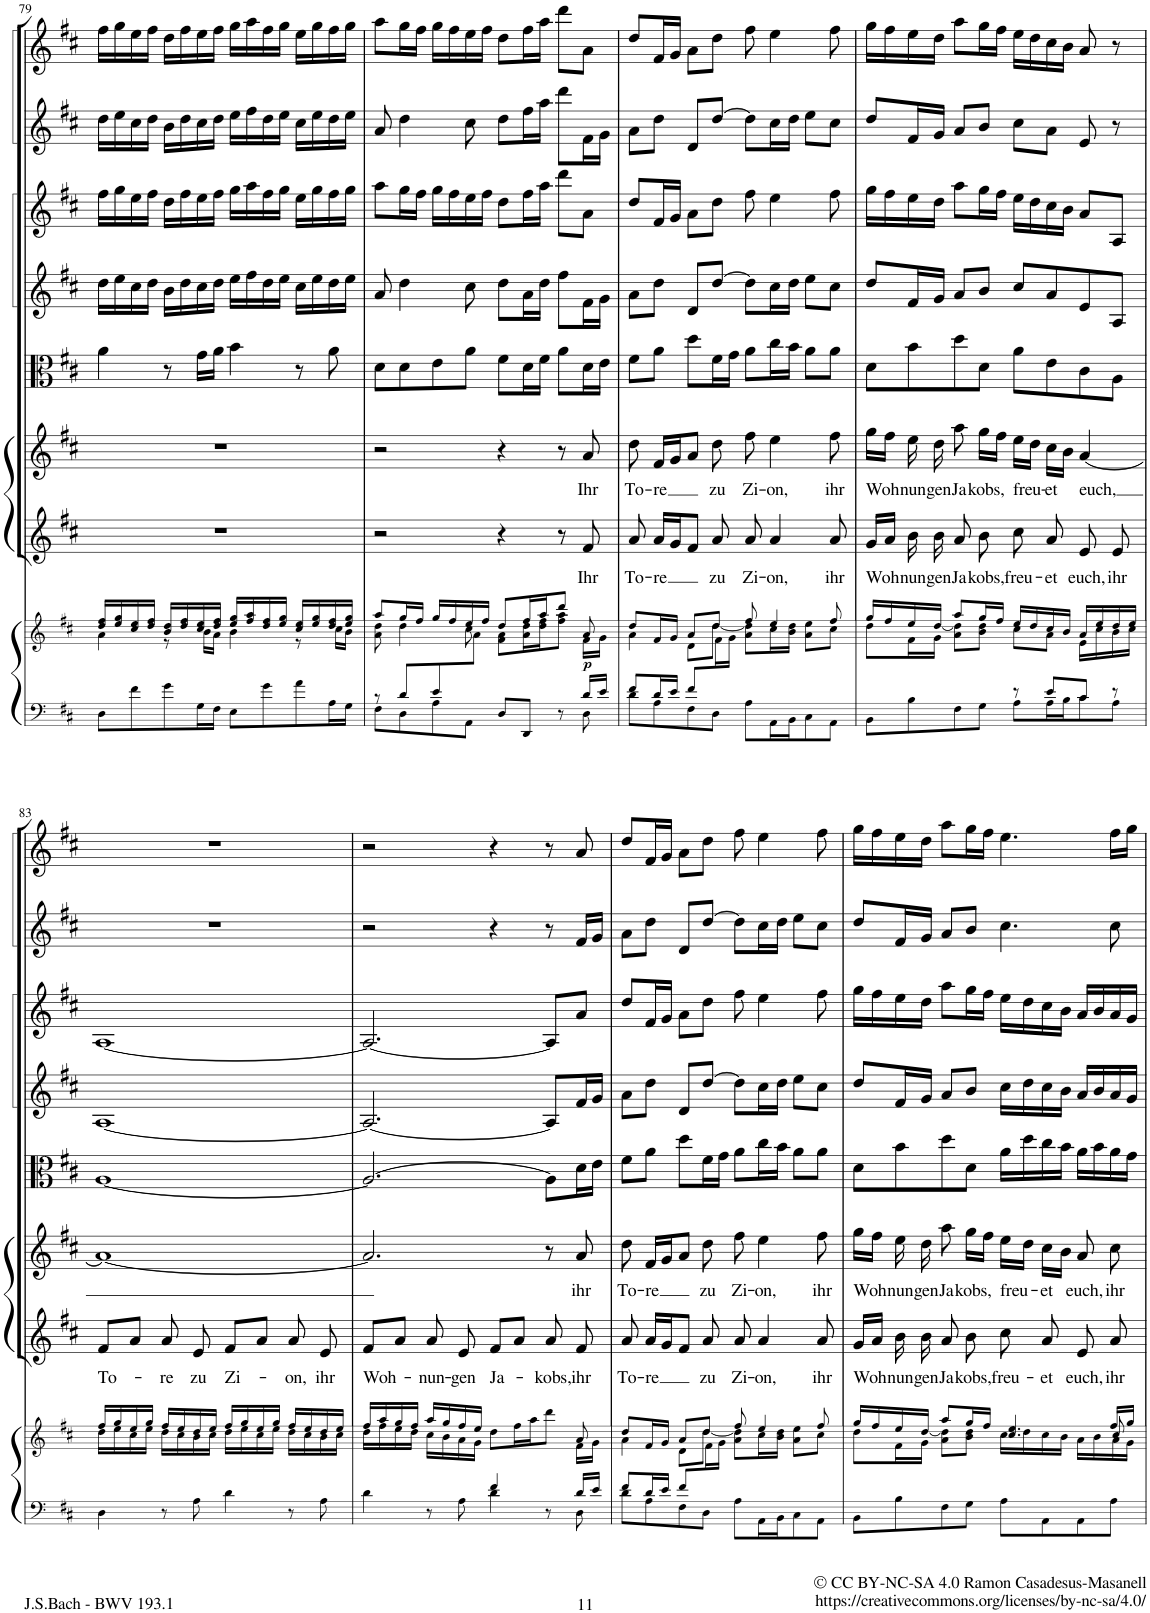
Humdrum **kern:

**kern	**kern	**dynam	**kern	**text	**kern	**text	**kern	**kern	**kern	**kern	**kern
*part8	*part8	*part8	*part7	*part7	*part6	*part6	*part5	*part4	*part3	*part2	*part1
*staff9	*staff8	*staff8/9	*staff7	*staff7	*staff6	*staff6	*staff5	*staff4	*staff3	*staff2	*staff1
*I"Piano reduction	*	*	*I"Alto	*	*I"Soprano	*	*I"Viola	*I"Violino II	*I"Violino I	*I"Oboe II	*I"Oboe I
*I'Pno	*	*	*	*	*	*	*I'Vla	*I'Vln	*I'Vln	*I'Ob	*I'Ob
!!LO:PB:g=z
*clefF4	*clefG2	*	*clefG2	*	*clefG2	*	*clefC3	*clefG2	*clefG2	*clefG2	*clefG2
*k[f#c#]	*k[f#c#]	*	*k[f#c#]	*	*k[f#c#]	*	*k[f#c#]	*k[f#c#]	*k[f#c#]	*k[f#c#]	*k[f#c#]
*M4/4	*M4/4	*	*M4/4	*	*M4/4	*	*M4/4	*M4/4	*M4/4	*M4/4	*M4/4
*met(c)	*met(c)	*	*met(c)	*	*met(c)	*	*met(c)	*met(c)	*met(c)	*met(c)	*met(c)
=79	=79	=79	=79	=79	=79	=79	=79	=79	=79	=79	=79
*	*^	*	*	*	*	*	*	*	*	*	*
8D\L	16dd/ 16ff#/LL	4a\	.	1r	.	1r	.	4a\	16dd\LL	16ff#\LL	16dd\LL	16ff#\LL
.	16ee/ 16gg/	.	.	.	.	.	.	.	16ee\	16gg\	16ee\	16gg\
8f#\	16cc#/ 16ee/	.	.	.	.	.	.	.	16cc#\	16ee\	16cc#\	16ee\
.	16dd/ 16ff#/JJ	.	.	.	.	.	.	.	16dd\JJ	16ff#\JJ	16dd\JJ	16ff#\JJ
8g\	16b/ 16dd/LL	8r	.	.	.	.	.	8r	16b\LL	16dd\LL	16b\LL	16dd\LL
.	16dd/ 16ff#/	.	.	.	.	.	.	.	16dd\	16ff#\	16dd\	16ff#\
16G\L	16cc#/ 16ee/	16b\LL	.	.	.	.	.	16g\LL	16cc#\	16ee\	16cc#\	16ee\
16F#\JJ	16dd/ 16ff#/JJ	16a\JJ	.	.	.	.	.	16a\JJ	16dd\JJ	16ff#\JJ	16dd\JJ	16ff#\JJ
8E\L	16ee/ 16gg/LL	4b\	.	.	.	.	.	4b\	16ee\LL	16gg\LL	16ee\LL	16gg\LL
.	16ff#/ 16aa/	.	.	.	.	.	.	.	16ff#\	16aa\	16ff#\	16aa\
8g\	16dd/ 16ff#/	.	.	.	.	.	.	.	16dd\	16ff#\	16dd\	16ff#\
.	16ee/ 16gg/JJ	.	.	.	.	.	.	.	16ee\JJ	16gg\JJ	16ee\JJ	16gg\JJ
8a\	16cc#/ 16ee/LL	8r	.	.	.	.	.	8r	16cc#\LL	16ee\LL	16cc#\LL	16ee\LL
.	16ee/ 16gg/	.	.	.	.	.	.	.	16ee\	16gg\	16ee\	16gg\
16A\L	16dd/ 16ff#/	16cc#\LL	.	.	.	.	.	8a\	16dd\	16ff#\	16dd\	16ff#\
16G\JJ	16ee/ 16gg/JJ	16b\JJ	.	.	.	.	.	.	16ee\JJ	16gg\JJ	16ee\JJ	16gg\JJ
=80	=80	=80	=80	=80	=80	=80	=80	=80	=80	=80	=80	=80
*^	*	*^	*	*	*	*	*	*	*	*	*	*
8r	8F#\L	8aa/L	8a\ 8dd\	4.ryy	.	2r	.	2r	.	8d\L	8a/	8aa\L	8a/	8aa\L
8d/L	8D\	16gg/L	4dd\	.	.	.	.	.	.	8d\	4dd\	16gg\L	4dd\	16gg\L
.	.	16ff#/JJ	.	.	.	.	.	.	.	.	.	16ff#\JJ	.	16ff#\JJ
8e/	8A\	16gg/LL	.	.	.	.	.	.	.	8e\	.	16gg\LL	.	16gg\LL
.	.	16ff#/	.	.	.	.	.	.	.	.	.	16ff#\	.	16ff#\
8ryy	8AA\J	16ee/	8cc#\	8a\J	.	.	.	.	.	8a\J	8cc#\	16ee\	8cc#\	16ee\
.	.	16ff#/JJ	.	.	.	.	.	.	.	.	.	16ff#\JJ	.	16ff#\JJ
4ryy	8D/L	8dd/L	8f#\ 8a\L	2ryy	.	4r	.	4r	.	8f#\L	8dd\L	8dd\L	8dd\L	8dd\L
.	8DD/J	16ff#/L	16a\ 16dd\L	.	.	.	.	.	.	16d\L	16a\L	16ff#\L	16ff#\L	16ff#\L
.	.	16aa/J	16dd\ 16ff#\J	.	.	.	.	.	.	16f#\JJ	16dd\JJ	16aa\JJ	16aa\JJ	16aa\JJ
8r	8ryy	8ddd/J	8ff#\ 8aa\J	.	.	8r	.	8r	.	8a\L	8ff#\L	8ddd\L	8ddd\L	8ddd\L
!	!	!	!	!	!LO:DY:b	!	!LO:LY:b	!	!LO:LY:b	!	!	!	!	!
16d/LL	8D\	8a/	16f#\LL	.	p	8f#/	Ihr	8a/	Ihr	16d\L	16f#\L	8a\J	16f#\L	8a\J
16e/JJ	.	.	16g\JJ	.	.	.	.	.	.	16e\JJ	16g\JJ	.	16g\JJ	.
=81	=81	=81	=81	=81	=81	=81	=81	=81	=81	=81	=81	=81	=81	=81
!	!	!	!	!	!	!	!LO:LY:b	!	!LO:LY:b	!	!	!	!	!
8f#/L	8d\L	8dd/L	4a\	4.ryy	.	8a/	To-	8dd\	To-	8f#\L	8a\L	8dd/L	8a\L	8dd/L
!	!	!	!	!	!	!	!LO:LY:b	!	!LO:LY:b	!	!	!	!	!
16d/L	8A\	16f#/L	.	.	.	16a/LL	-re	16f#/LL	-re	8a\J	8dd\J	16f#/L	8dd\J	16f#/L
16e/JJ	.	16g/JJ	.	.	.	16g/J	.	16g/J	.	.	.	16g/JJ	.	16g/JJ
8f#/L	8F#\	8a/L	8d\L	.	.	8f#/J	.	8a/J	.	8dd\L	8d/L	8a\L	8d/L	8a\L
!	!	!	!	!	!	!	!LO:LY:b	!	!LO:LY:b	!	!	!	!	!
8ryy	8D\J	8dd/J	[8dd\J	16f#\L	.	8a/	zu	8dd\	zu	16f#\L	[8dd/J	8dd\J	[8dd/J	8dd\J
.	.	.	.	16g\JJ	.	.	.	.	.	16g\JJ	.	.	.	.
!	!	!	!	!	!	!	!LO:LY:b	!	!LO:LY:b	!	!	!	!	!
8A\L	2ryy	8ff#/	8a\ 8dd\]L	2ryy	.	8a/	Zi-	8ff#\	Zi-	8a\L	8dd\L]	8ff#\	8dd\L]	8ff#\
!	!	!	!	!	!	!	!LO:LY:b	!	!LO:LY:b	!	!	!	!	!
16AA\L	.	4ee/	16cc#\L	.	.	4a/	-on,	4ee\	-on,	16cc#\L	16cc#\L	4ee\	16cc#\L	4ee\
16BB\J	.	.	16b\ 16dd\JJ	.	.	.	.	.	.	16b\JJ	16dd\JJ	.	16dd\JJ	.
8C#\	.	.	8a\ 8ee\L	.	.	.	.	.	.	8a\L	8ee\L	.	8ee\L	.
!	!	!	!	!	!	!	!LO:LY:b	!	!LO:LY:b	!	!	!	!	!
8AA\J	.	8ff#/	8cc#\J	.	.	8a/	ihr	8ff#\	ihr	8a\J	8cc#\J	8ff#\	8cc#\J	8ff#\
*	*	*	*v	*v	*	*	*	*	*	*	*	*	*	*
=82	=82	=82	=82	=82	=82	=82	=82	=82	=82	=82	=82	=82	=82
!	!	!	!	!	!	!LO:LY:b	!	!LO:LY:b	!	!	!	!	!
2ryy	8BB\L	16gg/LL	8dd\L	.	16g/LL	Woh-	16gg\LL	Woh-	8d\L	8dd/L	16gg\LL	8dd/L	16gg\LL
.	.	16ff#/	.	.	16a/JJ	.	16ff#\JJ	.	.	.	16ff#\	.	16ff#\
!	!	!	!	!	!	!LO:LY:b	!	!LO:LY:b	!	!	!	!	!
.	8B\	16ee/	16f#\L	.	16b\	-nun-	16ee\	-nun-	8b\	16f#/L	16ee\	16f#/L	16ee\
!	!	!	!	!	!	!LO:LY:b	!	!LO:LY:b	!	!	!	!	!
.	.	[<16dd/JJ	16g\JJ	.	16b\	-gen	16dd\	-gen	.	16g/JJ	16dd\JJ	16g/JJ	16dd\JJ
!	!	!	!	!	!	!LO:LY:b	!	!LO:LY:b	!	!	!	!	!
.	8F#\	8aa/L	8a\ 8dd\]L	.	8a/	Ja-	8aa\	Ja-	8dd\	8a/L	8aa\L	8a/L	8aa\L
!	!	!	!	!	!	!LO:LY:b	!	!LO:LY:b	!	!	!	!	!
.	8G\J	16gg/L	8b\ 8dd\J	.	8b\	-kobs,	16gg\LL	-kobs,	8d\J	8b/J	16gg\L	8b/J	16gg\L
.	.	16ff#/JJ	.	.	.	.	16ff#\JJ	.	.	.	16ff#\JJ	.	16ff#\JJ
!	!	!	!	!	!	!LO:LY:b	!	!LO:LY:b	!	!	!	!	!
8r	8A\L	16ee/LL	8cc#\L	.	8cc#\	freu-	16ee\LL	freu-	8a\L	8cc#/L	16ee\LL	8cc#\L	16ee\LL
.	.	16dd/	.	.	.	.	16dd\JJ	.	.	.	16dd\	.	16dd\
!	!	!	!	!	!	!LO:LY:b	!	!LO:LY:b	!	!	!	!	!
8e/L	16A\L	16cc#/	8a\J	.	8a/	-et	16cc#\LL	-et	8e\	8a/	16cc#\	8a\J	16cc#\
.	16B\J	16b/JJ	.	.	.	.	16b\JJ	.	.	.	16b\JJ	.	16b\JJ
!	!	!	!	!	!	!LO:LY:b	!	!LO:LY:b	!	!	!	!	!
8c#/J	8c#\	16a/LL	16e\LL	.	8e/	euch,	[4a/	euch,	8c#\	8e/	8a/L	8e/	8a/
.	.	16ee/	16cc#\	.	.	.	.	.	.	.	.	.	.
!	!	!	!	!	!	!LO:LY:b	!	!	!	!	!	!	!
8r	8A\J	16dd/	16b\	.	8e/	ihr	.	.	8A\J	8A/J	8A/J	8r	8r
.	.	16ee/JJ	16cc#\JJ	.	.	.	.	.	.	.	.	.	.
*v	*v	*	*	*	*	*	*	*	*	*	*	*	*
!!LO:LB:g=z
=83	=83	=83	=83	=83	=83	=83	=83	=83	=83	=83	=83	=83
!	!	!	!	!	!LO:LY:b	!	!	!	!	!	!	!
4D\	16ff#/LL	16dd\LL	.	8f#/L	To-	1a_	.	[1A	[1A	[1A	1r	1r
.	16gg/	16ee\	.	.	.	.	.	.	.	.	.	.
.	16ee/	16cc#\	.	8a/J	.	.	.	.	.	.	.	.
.	16gg/JJ	16ee\JJ	.	.	.	.	.	.	.	.	.	.
!	!	!	!	!	!LO:LY:b	!	!	!	!	!	!	!
8r	16ff#/LL	16dd\LL	.	8a/	-re	.	.	.	.	.	.	.
.	16ee/	16cc#\	.	.	.	.	.	.	.	.	.	.
!	!	!	!	!	!LO:LY:b	!	!	!	!	!	!	!
8A\	16dd/	16b\	.	8e/	zu	.	.	.	.	.	.	.
.	16ee/JJ	16cc#\JJ	.	.	.	.	.	.	.	.	.	.
!	!	!	!	!	!LO:LY:b	!	!	!	!	!	!	!
4d\	16ff#/LL	16dd\LL	.	8f#/L	Zi-	.	.	.	.	.	.	.
.	16gg/	16ee\	.	.	.	.	.	.	.	.	.	.
.	16ee/	16cc#\	.	8a/J	.	.	.	.	.	.	.	.
.	16gg/JJ	16ee\JJ	.	.	.	.	.	.	.	.	.	.
!	!	!	!	!	!LO:LY:b	!	!	!	!	!	!	!
8r	16ff#/LL	16dd\LL	.	8a/	-on,	.	.	.	.	.	.	.
.	16ee/	16cc#\	.	.	.	.	.	.	.	.	.	.
!	!	!	!	!	!LO:LY:b	!	!	!	!	!	!	!
8A\	16dd/	16b\	.	8e/	ihr	.	.	.	.	.	.	.
.	16ee/JJ	16cc#\JJ	.	.	.	.	.	.	.	.	.	.
=84	=84	=84	=84	=84	=84	=84	=84	=84	=84	=84	=84	=84
*^	*	*	*	*	*	*	*	*	*	*	*	*
!	!	!	!	!	!	!LO:LY:b	!	!	!	!	!	!	!
4ryy	4d\	16ff#/LL	16dd\LL	.	8f#/L	Woh-	2.a/]	.	2.A/_	2.A/_	2.A/_	2r	2r
.	.	16aa/	16ff#\	.	.	.	.	.	.	.	.	.	.
.	.	16gg/	16ee\	.	8a/J	.	.	.	.	.	.	.	.
.	.	16ff#/JJ	16dd\JJ	.	.	.	.	.	.	.	.	.	.
!	!	!	!	!	!	!LO:LY:b	!	!	!	!	!	!	!
8r	8ryy	16aa/LL	16cc#\LL	.	8a/	-nun-	.	.	.	.	.	.	.
.	.	16gg/	16b\	.	.	.	.	.	.	.	.	.	.
!	!	!	!	!	!	!LO:LY:b	!	!	!	!	!	!	!
8ryy	8A\	16ff#/	16a\	.	8e/	-gen	.	.	.	.	.	.	.
.	.	16ee/JJ	16g\JJ	.	.	.	.	.	.	.	.	.	.
!	!	!	!	!	!	!LO:LY:b	!	!	!	!	!	!	!
4f#/	4d\	4ryy	8dd\L	.	8f#/L	Ja-	.	.	.	.	.	4r	4r
.	.	.	16ff#\L	.	8a/J	.	.	.	.	.	.	.	.
.	.	.	16aa\J	.	.	.	.	.	.	.	.	.	.
!	!	!	!	!	!	!LO:LY:b	!	!	!	!	!	!	!
8r	8ryy	8ryy	8ddd\J	.	8a/	-kobs,	8r	.	8A\L]	8A/L]	8A/L]	8r	8r
!	!	!	!	!	!	!LO:LY:b	!	!LO:LY:b	!	!	!	!	!
16d/LL	8D\	8a/	16f#\LL	.	8f#/	ihr	8a/	ihr	16d\L	16f#/L	8a/J	16f#/LL	8a/
16e/JJ	.	.	16g\JJ	.	.	.	.	.	16e\JJ	16g/JJ	.	16g/JJ	.
=85	=85	=85	=85	=85	=85	=85	=85	=85	=85	=85	=85	=85	=85
*	*	*	*^	*	*	*	*	*	*	*	*	*	*
!	!	!	!	!	!	!	!LO:LY:b	!	!LO:LY:b	!	!	!	!	!
8f#/L	8d\L	8dd/L	4a\	4.ryy	.	8a/	To-	8dd\	To-	8f#\L	8a\L	8dd/L	8a\L	8dd/L
!	!	!	!	!	!	!	!LO:LY:b	!	!LO:LY:b	!	!	!	!	!
16d/L	8A\	16f#/L	.	.	.	16a/LL	-re	16f#/LL	-re	8a\J	8dd\J	16f#/L	8dd\J	16f#/L
16e/JJ	.	16g/JJ	.	.	.	16g/J	.	16g/J	.	.	.	16g/JJ	.	16g/JJ
8f#/L	8F#\	8a/L	8d\L	.	.	8f#/J	.	8a/J	.	8dd\L	8d/L	8a\L	8d/L	8a\L
!	!	!	!	!	!	!	!LO:LY:b	!	!LO:LY:b	!	!	!	!	!
8ryy	8D\J	8dd/J	[8dd\J	16f#\L	.	8a/	zu	8dd\	zu	16f#\L	[8dd/J	8dd\J	[8dd/J	8dd\J
.	.	.	.	16g\JJ	.	.	.	.	.	16g\JJ	.	.	.	.
!	!	!	!	!	!	!	!LO:LY:b	!	!LO:LY:b	!	!	!	!	!
8A\L	2ryy	8ff#/	8a\ 8dd\]L	2ryy	.	8a/	Zi-	8ff#\	Zi-	8a\L	8dd\L]	8ff#\	8dd\L]	8ff#\
!	!	!	!	!	!	!	!LO:LY:b	!	!LO:LY:b	!	!	!	!	!
16AA\L	.	4ee/	16cc#\L	.	.	4a/	-on,	4ee\	-on,	16cc#\L	16cc#\L	4ee\	16cc#\L	4ee\
16BB\J	.	.	16b\ 16dd\JJ	.	.	.	.	.	.	16b\JJ	16dd\JJ	.	16dd\JJ	.
8C#\	.	.	8a\ 8ee\L	.	.	.	.	.	.	8a\L	8ee\L	.	8ee\L	.
!	!	!	!	!	!	!	!LO:LY:b	!	!LO:LY:b	!	!	!	!	!
8AA\J	.	8ff#/	8cc#\J	.	.	8a/	ihr	8ff#\	ihr	8a\J	8cc#\J	8ff#\	8cc#\J	8ff#\
*v	*v	*	*	*	*	*	*	*	*	*	*	*	*	*
=86	=86	=86	=86	=86	=86	=86	=86	=86	=86	=86	=86	=86	=86
!	!	!	!	!	!	!LO:LY:b	!	!LO:LY:b	!	!	!	!	!
8BB\L	16gg/LL	8dd\L	2ryy	.	16g/LL	Woh-	16gg\LL	Woh-	8d\L	8dd/L	16gg\LL	8dd/L	16gg\LL
.	16ff#/	.	.	.	16a/JJ	.	16ff#\JJ	.	.	.	16ff#\	.	16ff#\
!	!	!	!	!	!	!LO:LY:b	!	!LO:LY:b	!	!	!	!	!
8B\	16ee/	16f#\L	.	.	16b\	-nun-	16ee\	-nun-	8b\	16f#/L	16ee\	16f#/L	16ee\
!	!	!	!	!	!	!LO:LY:b	!	!LO:LY:b	!	!	!	!	!
.	[<16dd/JJ	16g\JJ	.	.	16b\	-gen	16dd\	-gen	.	16g/JJ	16dd\JJ	16g/JJ	16dd\JJ
!	!	!	!	!	!	!LO:LY:b	!	!LO:LY:b	!	!	!	!	!
8F#\	8aa/L	8a\ 8dd\]L	.	.	8a/	Ja-	8aa\	Ja-	8dd\	8a/L	8aa\L	8a/L	8aa\L
!	!	!	!	!	!	!LO:LY:b	!	!LO:LY:b	!	!	!	!	!
8G\J	16gg/L	8b\ 8dd\J	.	.	8b\	-kobs,	16gg\LL	-kobs,	8d\J	8b/J	16gg\L	8b/J	16gg\L
.	16ff#/JJ	.	.	.	.	.	16ff#\JJ	.	.	.	16ff#\JJ	.	16ff#\JJ
!	!	!	!	!	!	!LO:LY:b	!	!LO:LY:b	!	!	!	!	!
8A\L	4.cc#/ 4.ee/	16cc#\LL	4ryy	.	8cc#\	freu-	16ee\LL	freu-	16a\LL	16cc#\LL	16ee\LL	4.cc#\	4.ee\
.	.	16dd\	.	.	.	.	16dd\JJ	.	16dd\	16dd\	16dd\	.	.
!	!	!	!	!	!	!LO:LY:b	!	!LO:LY:b	!	!	!	!	!
8AA\	.	16cc#\	.	.	8a/	-et	16cc#\LL	-et	16cc#\	16cc#\	16cc#\	.	.
.	.	16b\JJ	.	.	.	.	16b\JJ	.	16b\JJ	16b\JJ	16b\JJ	.	.
!	!	!	!	!	!	!LO:LY:b	!	!LO:LY:b	!	!	!	!	!
8AA\	.	16a\LL	8ryy	.	8e/	euch,	8a/	euch,	16a\LL	16a/LL	16a/LL	.	.
.	.	16b\	.	.	.	.	.	.	16b\	16b/	16b/	.	.
!	!	!	!	!	!	!LO:LY:b	!	!LO:LY:b	!	!	!	!	!
8A\J	16ff#/LL	16a\	8cc#/	.	8a/	ihr	8cc#\	ihr	16a\	16a/	16a/	8cc#\	16ff#\LL
.	16gg/JJ	16g\JJ	.	.	.	.	.	.	16g\JJ	16g/JJ	16g/JJ	.	16gg\JJ
*	*v	*v	*v	*	*	*	*	*	*	*	*	*	*
=	=	=	=	=	=	=	=	=	=	=	=
*-	*-	*-	*-	*-	*-	*-	*-	*-	*-	*-	*-
